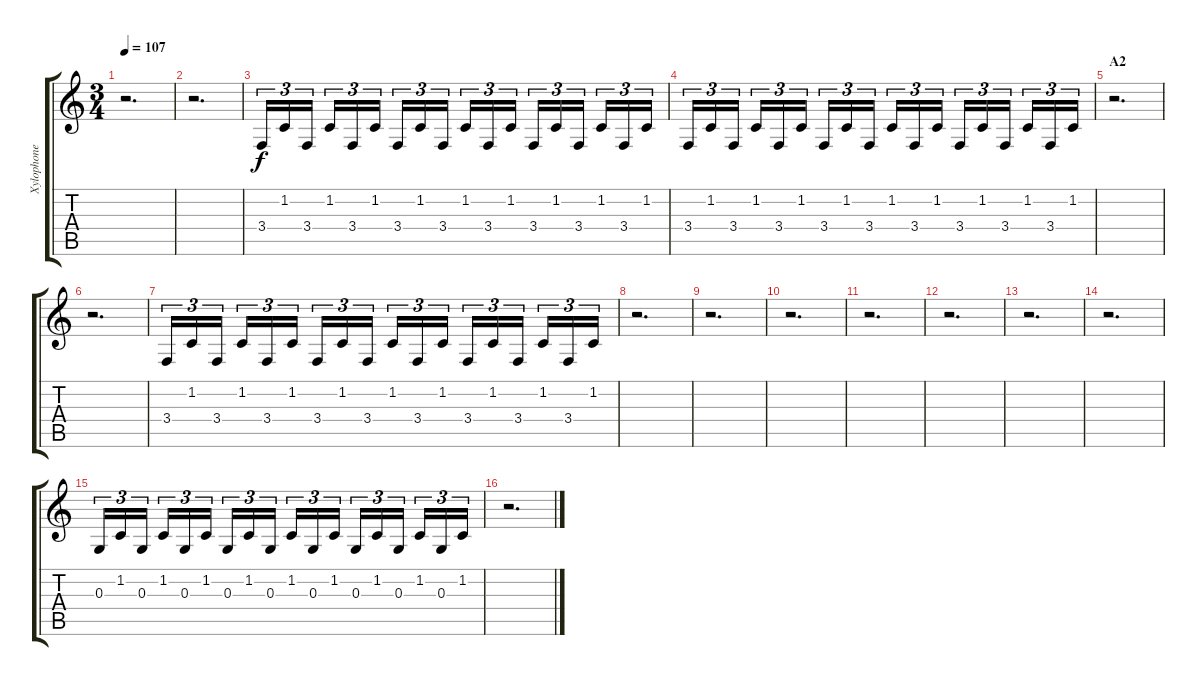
\track ("Xylophone" "Xylophone") {instrument xylophone}
\staff {score tabs}
\tuning (E4 B3 G3 D3 A2 E2) {hide}
\ts (3 4)
\tempo 107
\clef g2
\ks c
r.2{d dy f} |
r.2{d} |
3.4.16{tu (3 2)} 1.2.16{tu (3 2)} 3.4.16{tu (3 2)} 1.2.16{tu (3 2)} 3.4.16{tu (3 2)} 1.2.16{tu (3 2)} 3.4.16{tu (3 2)} 1.2.16{tu (3 2)} 3.4.16{tu (3 2)} 1.2.16{tu (3 2)} 3.4.16{tu (3 2)} 1.2.16{tu (3 2)} 3.4.16{tu (3 2)} 1.2.16{tu (3 2)} 3.4.16{tu (3 2)} 1.2.16{tu (3 2)} 3.4.16{tu (3 2)} 1.2.16{tu (3 2)} |
3.4.16{tu (3 2)} 1.2.16{tu (3 2)} 3.4.16{tu (3 2)} 1.2.16{tu (3 2)} 3.4.16{tu (3 2)} 1.2.16{tu (3 2)} 3.4.16{tu (3 2)} 1.2.16{tu (3 2)} 3.4.16{tu (3 2)} 1.2.16{tu (3 2)} 3.4.16{tu (3 2)} 1.2.16{tu (3 2)} 3.4.16{tu (3 2)} 1.2.16{tu (3 2)} 3.4.16{tu (3 2)} 1.2.16{tu (3 2)} 3.4.16{tu (3 2)} 1.2.16{tu (3 2)} |
\section ("" "A2")
r.2{d} |
r.2{d} |
3.4.16{tu (3 2)} 1.2.16{tu (3 2)} 3.4.16{tu (3 2)} 1.2.16{tu (3 2)} 3.4.16{tu (3 2)} 1.2.16{tu (3 2)} 3.4.16{tu (3 2)} 1.2.16{tu (3 2)} 3.4.16{tu (3 2)} 1.2.16{tu (3 2)} 3.4.16{tu (3 2)} 1.2.16{tu (3 2)} 3.4.16{tu (3 2)} 1.2.16{tu (3 2)} 3.4.16{tu (3 2)} 1.2.16{tu (3 2)} 3.4.16{tu (3 2)} 1.2.16{tu (3 2)} |
r.2{d} |
r.2{d} |
r.2{d} |
r.2{d} |
r.2{d} |
r.2{d} |
r.2{d} |
0.3.16{tu (3 2)} 1.2.16{tu (3 2)} 0.3.16{tu (3 2)} 1.2.16{tu (3 2)} 0.3.16{tu (3 2)} 1.2.16{tu (3 2)} 0.3.16{tu (3 2)} 1.2.16{tu (3 2)} 0.3.16{tu (3 2)} 1.2.16{tu (3 2)} 0.3.16{tu (3 2)} 1.2.16{tu (3 2)} 0.3.16{tu (3 2)} 1.2.16{tu (3 2)} 0.3.16{tu (3 2)} 1.2.16{tu (3 2)} 0.3.16{tu (3 2)} 1.2.16{tu (3 2)} |
r.2{d}
